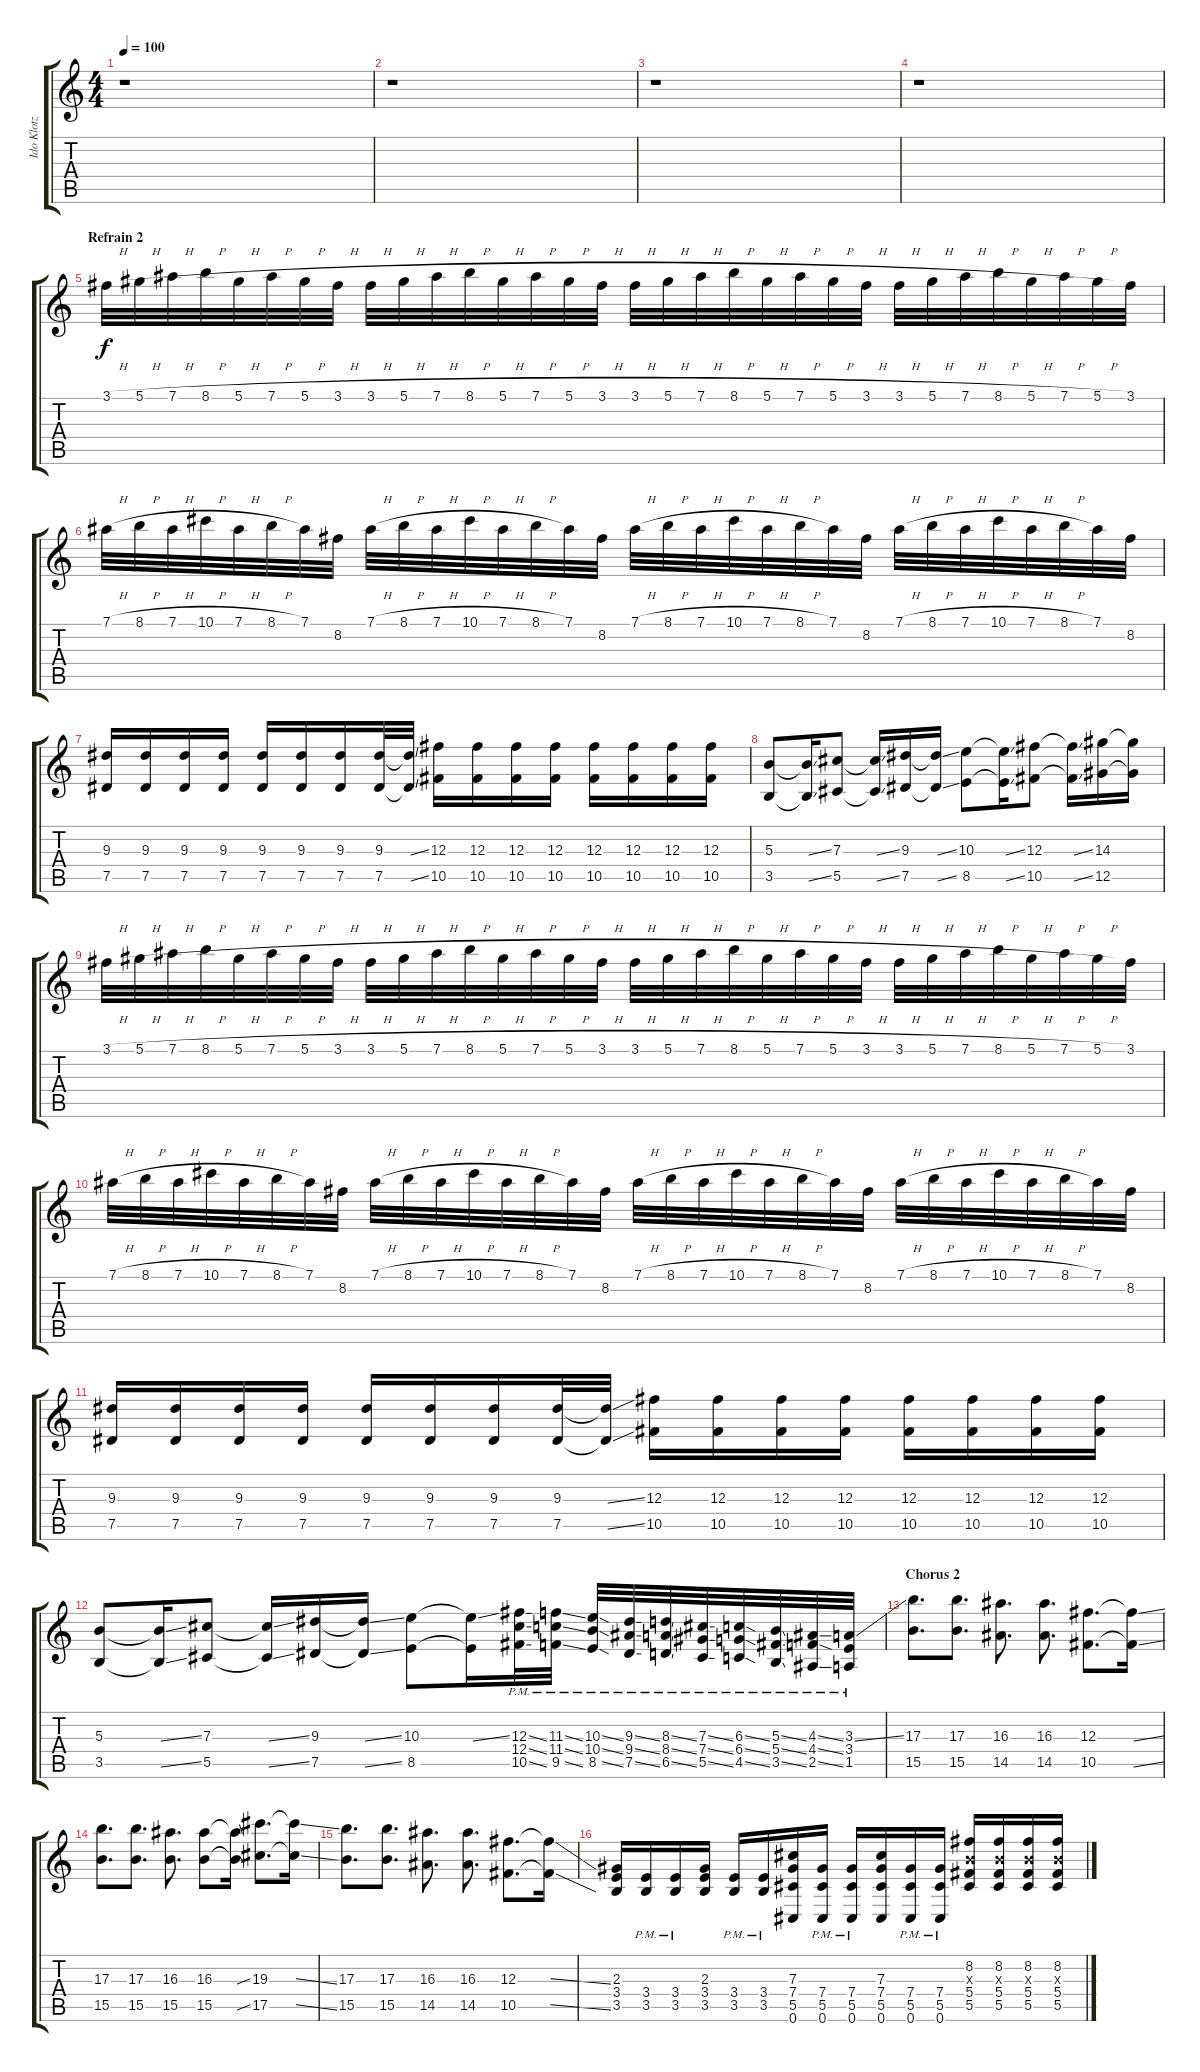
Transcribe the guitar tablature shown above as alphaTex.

\track ("Ido Klotz" "Ido Klotz") {instrument overdrivenguitar}
\staff {score tabs}
\tuning (Eb4 Bb3 Gb3 Db3 Ab2 Db2) {hide}
\ts (4 4)
\tempo 100
\clef g2
\ks c
r.1{dy mp} |
r.1 |
r.1 |
r.1 |
\section ("" "Refrain 2")
3.1{h}.32{dy f} 5.1{h}.32 7.1{h}.32 8.1{h}.32 5.1{h}.32 7.1{h}.32 5.1{h}.32 3.1{h}.32 3.1{h}.32 5.1{h}.32 7.1{h}.32 8.1{h}.32 5.1{h}.32 7.1{h}.32 5.1{h}.32 3.1{h}.32 3.1{h}.32 5.1{h}.32 7.1{h}.32 8.1{h}.32 5.1{h}.32 7.1{h}.32 5.1{h}.32 3.1{h}.32 3.1{h}.32 5.1{h}.32 7.1{h}.32 8.1{h}.32 5.1{h}.32 7.1{h}.32 5.1{h}.32 3.1.32 |
7.1{h}.32 8.1{h}.32 7.1{h}.32 10.1{h}.32 7.1{h}.32 8.1{h}.32 7.1.32 8.2.32 7.1{h}.32 8.1{h}.32 7.1{h}.32 10.1{h}.32 7.1{h}.32 8.1{h}.32 7.1.32 8.2.32 7.1{h}.32 8.1{h}.32 7.1{h}.32 10.1{h}.32 7.1{h}.32 8.1{h}.32 7.1.32 8.2.32 7.1{h}.32 8.1{h}.32 7.1{h}.32 10.1{h}.32 7.1{h}.32 8.1{h}.32 7.1.32 8.2.32 |
(9.3 7.5).16 (9.3 7.5).16 (9.3 7.5).16 (9.3 7.5).16 (9.3 7.5).16 (9.3 7.5).16 (9.3 7.5).16 (9.3 7.5).32 (9.3{ss t} 7.5{ss t}).32 (12.3 10.5).16 (12.3 10.5).16 (12.3 10.5).16 (12.3 10.5).16 (12.3 10.5).16 (12.3 10.5).16 (12.3 10.5).16 (12.3 10.5).16 |
(5.3 3.5).8 (5.3{ss t} 3.5{ss t}).16 (7.3 5.5).8 (7.3{ss t} 5.5{ss t}).16 (9.3 7.5).16 (9.3{ss t} 7.5{ss t}).16 (10.3 8.5).8 (10.3{ss t} 8.5{ss t}).16 (12.3 10.5).8 (12.3{ss t} 10.5{ss t}).16 (14.3 12.5).16 (14.3{t} 12.5{t}).16 |
3.1{h}.32 5.1{h}.32 7.1{h}.32 8.1{h}.32 5.1{h}.32 7.1{h}.32 5.1{h}.32 3.1{h}.32 3.1{h}.32 5.1{h}.32 7.1{h}.32 8.1{h}.32 5.1{h}.32 7.1{h}.32 5.1{h}.32 3.1{h}.32 3.1{h}.32 5.1{h}.32 7.1{h}.32 8.1{h}.32 5.1{h}.32 7.1{h}.32 5.1{h}.32 3.1{h}.32 3.1{h}.32 5.1{h}.32 7.1{h}.32 8.1{h}.32 5.1{h}.32 7.1{h}.32 5.1{h}.32 3.1.32 |
7.1{h}.32 8.1{h}.32 7.1{h}.32 10.1{h}.32 7.1{h}.32 8.1{h}.32 7.1.32 8.2.32 7.1{h}.32 8.1{h}.32 7.1{h}.32 10.1{h}.32 7.1{h}.32 8.1{h}.32 7.1.32 8.2.32 7.1{h}.32 8.1{h}.32 7.1{h}.32 10.1{h}.32 7.1{h}.32 8.1{h}.32 7.1.32 8.2.32 7.1{h}.32 8.1{h}.32 7.1{h}.32 10.1{h}.32 7.1{h}.32 8.1{h}.32 7.1.32 8.2.32 |
(9.3 7.5).16 (9.3 7.5).16 (9.3 7.5).16 (9.3 7.5).16 (9.3 7.5).16 (9.3 7.5).16 (9.3 7.5).16 (9.3 7.5).32 (9.3{ss t} 7.5{ss t}).32 (12.3 10.5).16 (12.3 10.5).16 (12.3 10.5).16 (12.3 10.5).16 (12.3 10.5).16 (12.3 10.5).16 (12.3 10.5).16 (12.3 10.5).16 |
(5.3 3.5).8 (5.3{ss t} 3.5{ss t}).16 (7.3 5.5).8 (7.3{ss t} 5.5{ss t}).16 (9.3 7.5).16 (9.3{ss t} 7.5{ss t}).16 (10.3 8.5).8 (10.3{ss t} 8.5{t}).16 (12.3{ss} 12.4{ss} 10.5{ss pm}).32 (11.3{ss} 11.4{ss} 9.5{ss pm}).32 (10.3{ss} 10.4{ss} 8.5{ss pm}).32 (9.3{ss} 9.4{ss} 7.5{ss pm}).32 (8.3{ss} 8.4{ss} 6.5{ss pm}).32 (7.3{ss} 7.4{ss} 5.5{ss pm}).32 (6.3{ss} 6.4{ss} 4.5{ss pm}).32 (5.3{ss} 5.4{ss} 3.5{ss pm}).32 (4.3{ss} 4.4{ss} 2.5{ss pm}).32 (3.3{ss} 3.4 1.5{pm}).32 |
\section ("" "Chorus 2")
(17.3 15.5).8{d} (17.3 15.5).8{d} (16.3 14.5).8{d} (16.3 14.5).8{d} (12.3 10.5).8{d} (12.3{ss t} 10.5{ss t}).16 |
(17.3 15.5).8{d} (17.3 15.5).8{d} (16.3 15.5).8{d} (16.3 15.5).8 (16.3{ss t} 15.5{ss t}).16 (19.3 17.5).8{d} (19.3{ss t} 17.5{ss t}).16 |
(17.3 15.5).8{d} (17.3 15.5).8{d} (16.3 14.5).8{d} (16.3 14.5).8{d} (12.3 10.5).8{d} (12.3{ss t} 10.5{ss t}).16 |
(2.3 3.4 3.5).16 (3.4{pm} 3.5{pm}).16 (3.4{pm} 3.5{pm}).16 (2.3 3.4 3.5).16 (3.4{pm} 3.5{pm}).16 (3.4{pm} 3.5{pm}).16 (7.3 7.4 5.5 0.6).16 (7.4{pm} 5.5{pm} 0.6{pm}).16 (7.4{pm} 5.5{pm} 0.6{pm}).16 (7.3 7.4 5.5 0.6).16 (7.4{pm} 5.5{pm} 0.6{pm}).16 (7.4{pm} 5.5{pm} 0.6{pm}).16 (8.2 5.3{x} 5.4 5.5).16 (8.2 5.3{x} 5.4 5.5).16 (8.2 5.3{x} 5.4 5.5).16 (8.2 5.3{x} 5.4 5.5).16
